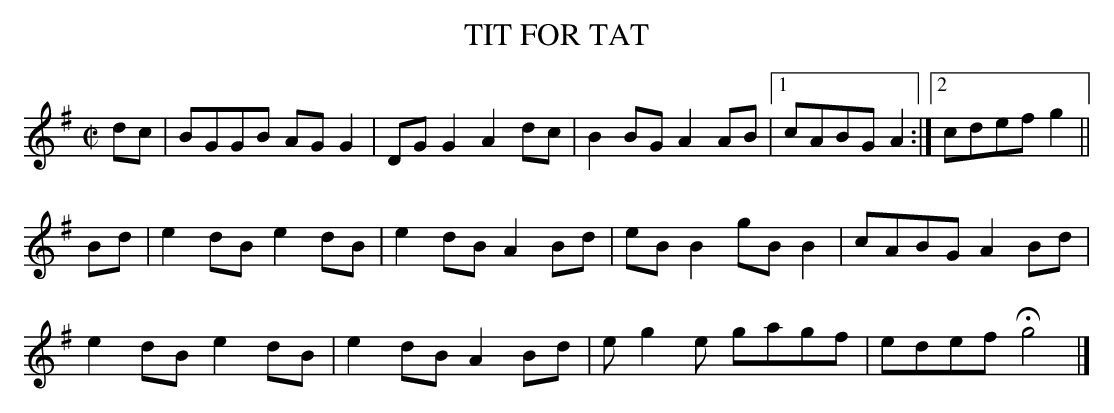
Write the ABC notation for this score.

X:1
T:TIT FOR TAT
M:C|
L:1/8
K:G
dc|BGGB AGG2|DGG2 A2dc|B2BG A2AB|1 cABG A2:|\
[2 cdef g2||
Bd|e2dB e2dB|e2dB A2Bd|eBB2 gBB2|cABG A2Bd|
e2dB e2dB|e2dB A2Bd|eg2e gagf|edef Hg4|]
